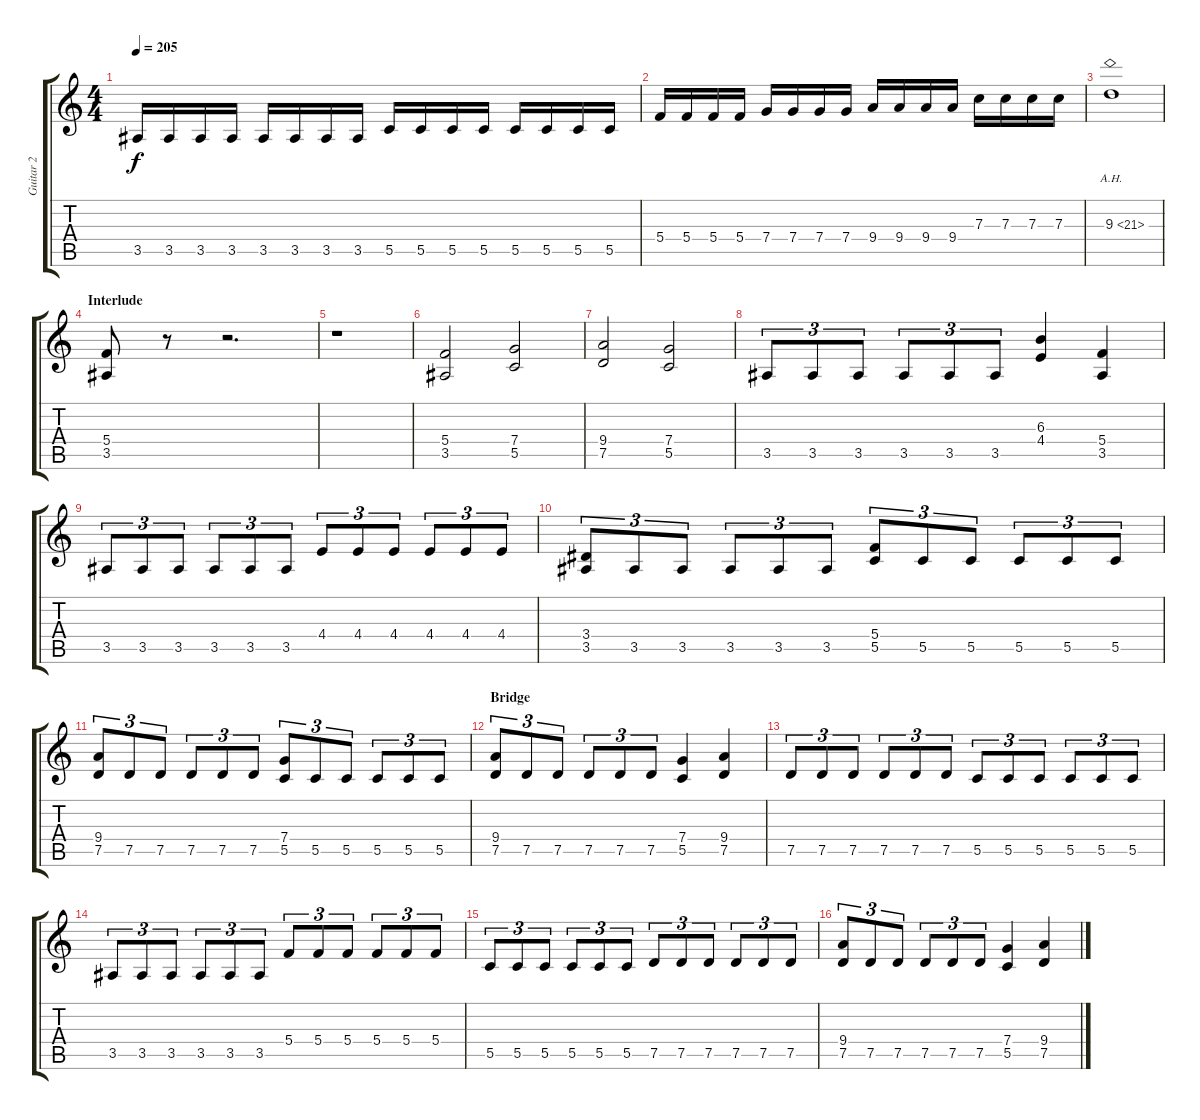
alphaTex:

\track ("Guitar 2" "Guitar 2") {instrument distortionguitar}
\staff {score tabs}
\tuning (D4 A3 F3 C3 G2 D2) {hide}
\ts (4 4)
\tempo 205
\clef g2
\ks c
3.5.16{dy f} 3.5.16 3.5.16 3.5.16 3.5.16 3.5.16 3.5.16 3.5.16 5.5.16 5.5.16 5.5.16 5.5.16 5.5.16 5.5.16 5.5.16 5.5.16 |
5.4.16 5.4.16 5.4.16 5.4.16 7.4.16 7.4.16 7.4.16 7.4.16 9.4.16 9.4.16 9.4.16 9.4.16 7.3.16 7.3.16 7.3.16 7.3.16 |
9.3{ah 12}.1 |
\section ("" "Interlude")
(5.4 3.5).8 r.8 r.2{d} |
r.1 |
(5.4 3.5).2 (7.4 5.5).2 |
(9.4 7.5).2 (7.4 5.5).2 |
3.5.8{tu (3 2)} 3.5.8{tu (3 2)} 3.5.8{tu (3 2)} 3.5.8{tu (3 2)} 3.5.8{tu (3 2)} 3.5.8{tu (3 2)} (6.3 4.4).4 (5.4 3.5).4 |
3.5.8{tu (3 2)} 3.5.8{tu (3 2)} 3.5.8{tu (3 2)} 3.5.8{tu (3 2)} 3.5.8{tu (3 2)} 3.5.8{tu (3 2)} 4.4.8{tu (3 2)} 4.4.8{tu (3 2)} 4.4.8{tu (3 2)} 4.4.8{tu (3 2)} 4.4.8{tu (3 2)} 4.4.8{tu (3 2)} |
(3.4 3.5).8{tu (3 2)} 3.5.8{tu (3 2)} 3.5.8{tu (3 2)} 3.5.8{tu (3 2)} 3.5.8{tu (3 2)} 3.5.8{tu (3 2)} (5.4 5.5).8{tu (3 2)} 5.5.8{tu (3 2)} 5.5.8{tu (3 2)} 5.5.8{tu (3 2)} 5.5.8{tu (3 2)} 5.5.8{tu (3 2)} |
(9.4 7.5).8{tu (3 2)} 7.5.8{tu (3 2)} 7.5.8{tu (3 2)} 7.5.8{tu (3 2)} 7.5.8{tu (3 2)} 7.5.8{tu (3 2)} (7.4 5.5).8{tu (3 2)} 5.5.8{tu (3 2)} 5.5.8{tu (3 2)} 5.5.8{tu (3 2)} 5.5.8{tu (3 2)} 5.5.8{tu (3 2)} |
\section ("" "Bridge")
(9.4 7.5).8{tu (3 2)} 7.5.8{tu (3 2)} 7.5.8{tu (3 2)} 7.5.8{tu (3 2)} 7.5.8{tu (3 2)} 7.5.8{tu (3 2)} (7.4 5.5).4 (9.4 7.5).4 |
7.5.8{tu (3 2)} 7.5.8{tu (3 2)} 7.5.8{tu (3 2)} 7.5.8{tu (3 2)} 7.5.8{tu (3 2)} 7.5.8{tu (3 2)} 5.5.8{tu (3 2)} 5.5.8{tu (3 2)} 5.5.8{tu (3 2)} 5.5.8{tu (3 2)} 5.5.8{tu (3 2)} 5.5.8{tu (3 2)} |
3.5.8{tu (3 2)} 3.5.8{tu (3 2)} 3.5.8{tu (3 2)} 3.5.8{tu (3 2)} 3.5.8{tu (3 2)} 3.5.8{tu (3 2)} 5.4.8{tu (3 2)} 5.4.8{tu (3 2)} 5.4.8{tu (3 2)} 5.4.8{tu (3 2)} 5.4.8{tu (3 2)} 5.4.8{tu (3 2)} |
5.5.8{tu (3 2)} 5.5.8{tu (3 2)} 5.5.8{tu (3 2)} 5.5.8{tu (3 2)} 5.5.8{tu (3 2)} 5.5.8{tu (3 2)} 7.5.8{tu (3 2)} 7.5.8{tu (3 2)} 7.5.8{tu (3 2)} 7.5.8{tu (3 2)} 7.5.8{tu (3 2)} 7.5.8{tu (3 2)} |
(9.4 7.5).8{tu (3 2)} 7.5.8{tu (3 2)} 7.5.8{tu (3 2)} 7.5.8{tu (3 2)} 7.5.8{tu (3 2)} 7.5.8{tu (3 2)} (7.4 5.5).4 (9.4 7.5).4
